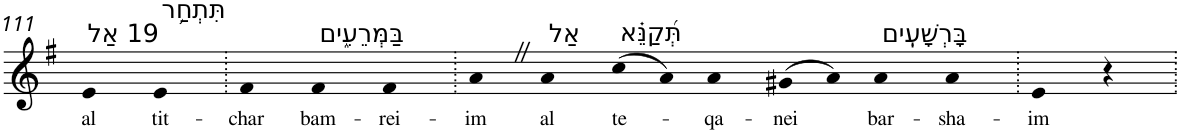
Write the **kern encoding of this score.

**kern	**text
*part1	*part1
*staff1	*staff1
*I"Piano	*
*I'Pno	*
!!LO:PB:g=z
*clefG2	*
*k[f#]	*
*G:	*
=111	=111
!LO:TX:a:t=19 אַל	!
!	!LO:LY:b
4e	al
!LO:TX:a:t=תִּתְחַ֥ר	!
!	!LO:LY:b
4e	tit-
=112.	=112.
!	!LO:LY:b
4f#	-char
!LO:TX:a:t=בַּמְּרֵעִ֑ים	!
!	!LO:LY:b
4f#	bam-
!	!LO:LY:b
4f#	-rei-
=113.	=113.
!	!LO:LY:b
4aZ	-im
!LO:TX:a:t=אַל	!
!	!LO:LY:b
4a	al
!LO:TX:a:t=תְּ֝קַנֵּ֗א	!
!	!LO:LY:b
(>8cc	te-
8a)	.
!	!LO:LY:b
4a	-qa-
!	!LO:LY:b
(>8g#X	-nei
8a)	.
!LO:TX:a:t=בָּרְשָׁעִֽים	!
!	!LO:LY:b
4a	bar-
!	!LO:LY:b
4a	-sha-
=114.	=114.
!	!LO:LY:b
4e	-im
4r	.
=.	=.
*-	*-
